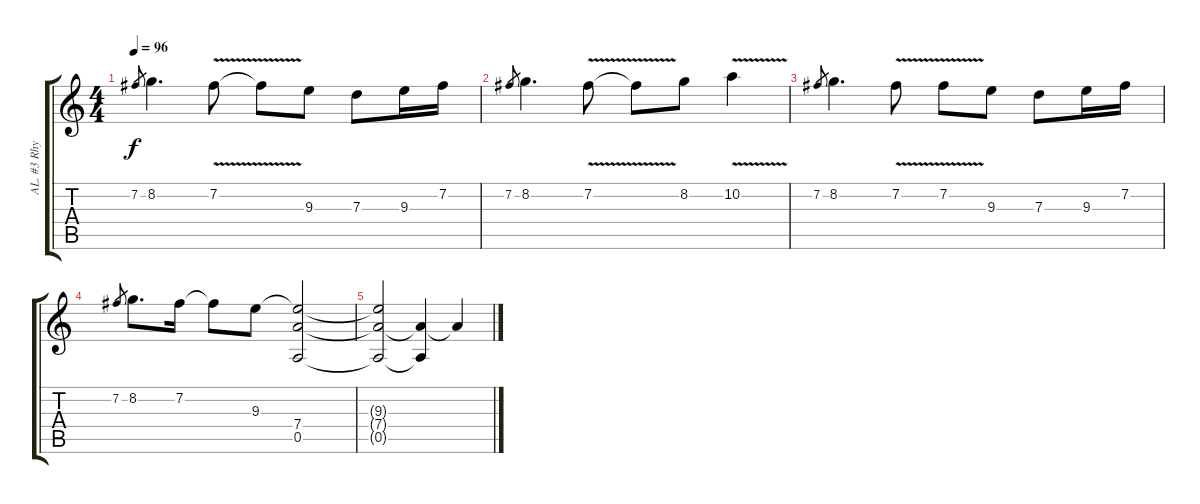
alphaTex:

\track ("AL. #3 Rhythm" "AL. #3 Rhy") {instrument overdrivenguitar}
\staff {score tabs}
\tuning (E4 B3 G3 D3 A2 E2) {hide}
\ts (4 4)
\tempo 96
\clef g2
\ks c
7.2.8{gr dy f} 8.2.4{d} 7.2{v}.8 7.2{v t}.8 9.3.8 7.3.8 9.3.16 7.2.16 |
7.2.8{gr} 8.2.4{d} 7.2{v}.8 7.2{v t}.8 8.2.8 10.2{v}.4 |
7.2.8{gr} 8.2.4{d} 7.2{v}.8 7.2{v}.8 9.3.8 7.3.8 9.3.16 7.2.16 |
7.2.8{gr} 8.2.8{d} 7.2.16 7.2{t}.8 9.3.8 (9.3{t} 7.4 0.5).2 |
(9.3{t} 7.4{t} 0.5{t}).2{volume 1} (7.4{t} 0.5{t}).4 7.4{t}.4
